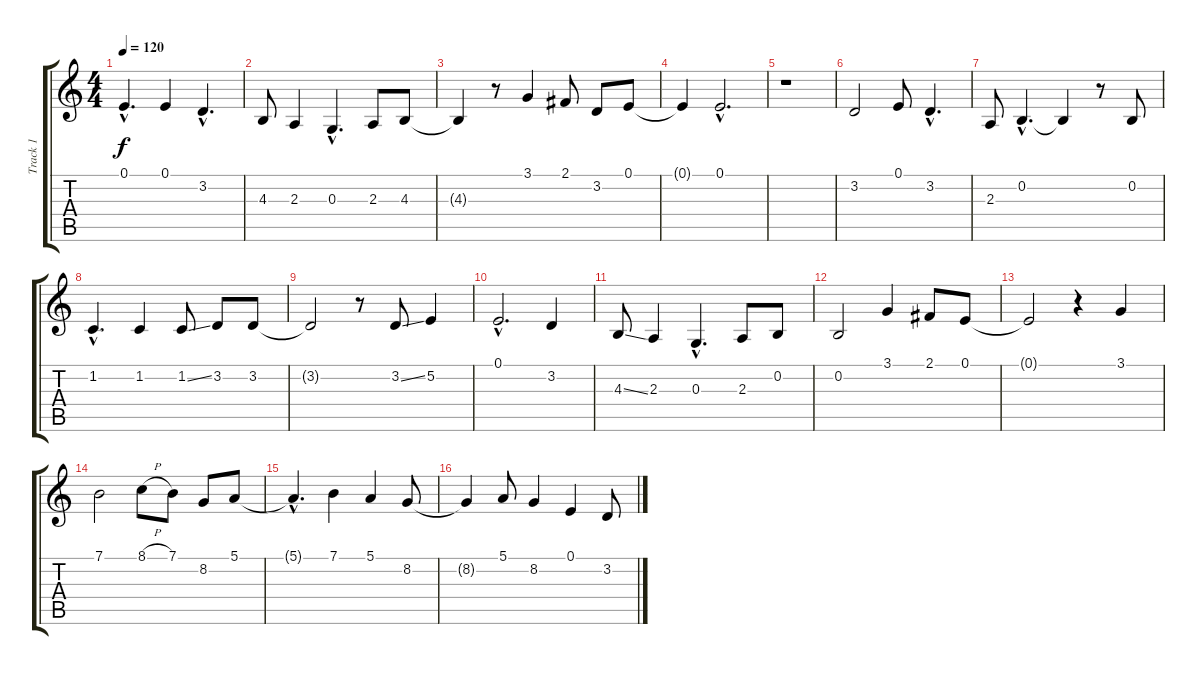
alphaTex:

\track ("Track 1" "Track 1") {instrument stringensemble1}
\staff {score tabs}
\tuning (E4 B3 G3 D3 A2 E2) {hide}
\ts (4 4)
\tempo 120
\clef g2
\ks c
0.1{hac t}.4{d dy f} 0.1.4 3.2{hac}.4{d} |
4.3.8 2.3.4 0.3{hac}.4{d} 2.3.8 4.3.8 |
4.3{t}.4 r.8 3.1.4 2.1.8 3.2.8 0.1.8 |
0.1{t}.4 0.1{hac}.2{d} |
r.1 |
3.2.2 0.1.8 3.2{hac}.4{d} |
2.3.8 0.2{hac}.4{d} 0.2{t}.4 r.8 0.2.8 |
1.2{hac}.4{d} 1.2.4 1.2{ss}.8 3.2.8 3.2.8 |
3.2{t}.2 r.8 3.2{ss}.8 5.2.4 |
0.1{hac}.2{d} 3.2.4 |
4.3{ss}.8 2.3.4 0.3{hac}.4{d} 2.3.8 0.2.8 |
0.2.2 3.1.4 2.1.8 0.1.8 |
0.1{t}.2 r.4 3.1.4 |
7.1.2 8.1{h}.8 7.1.8 8.2.8 5.1.8 |
5.1{hac t}.4{d} 7.1.4 5.1.4 8.2.8 |
8.2{t}.4 5.1.8 8.2.4 0.1.4 3.2.8
